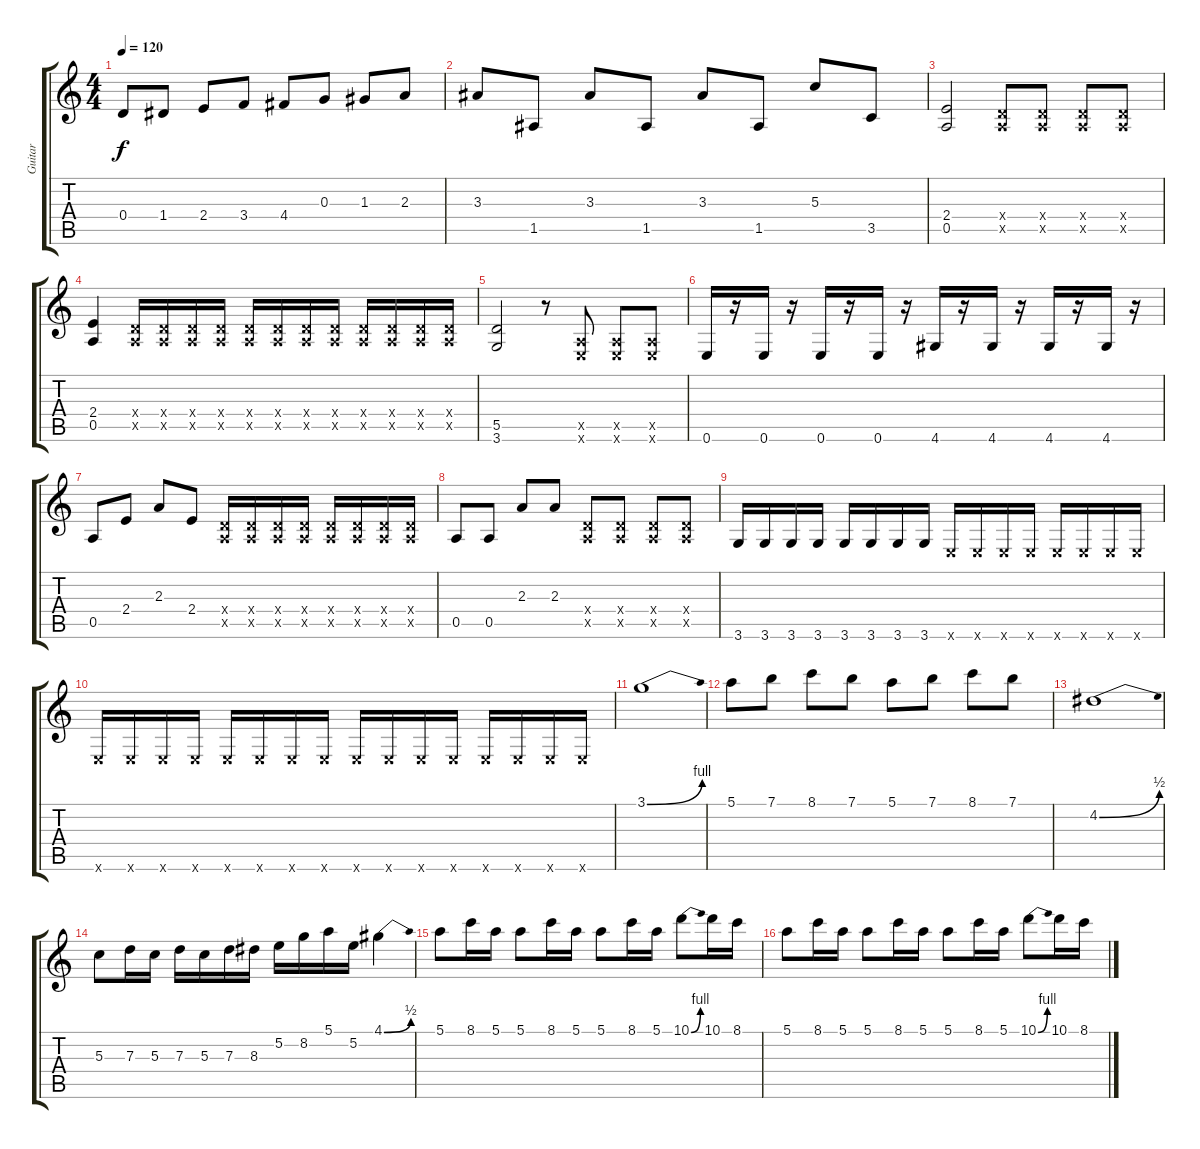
\track ("Guitar" "Guitar") {instrument distortionguitar}
\staff {score tabs}
\tuning (E4 B3 G3 D3 A2 E2) {hide}
\ts (4 4)
\tempo 120
\clef g2
\ks c
0.4.8{dy f} 1.4.8 2.4.8 3.4.8 4.4.8 0.3.8 1.3.8 2.3.8 |
3.3.8 1.5.8 3.3.8 1.5.8 3.3.8 1.5.8 5.3.8 3.5.8 |
(2.4 0.5).2 (0.4{x} 0.5{x}).8 (0.4{x} 0.5{x}).8 (0.4{x} 0.5{x}).8 (0.4{x} 0.5{x}).8 |
(2.4 0.5).4 (0.4{x} 0.5{x}).16 (0.4{x} 0.5{x}).16 (0.4{x} 0.5{x}).16 (0.4{x} 0.5{x}).16 (0.4{x} 0.5{x}).16 (0.4{x} 0.5{x}).16 (0.4{x} 0.5{x}).16 (0.4{x} 0.5{x}).16 (0.4{x} 0.5{x}).16 (0.4{x} 0.5{x}).16 (0.4{x} 0.5{x}).16 (0.4{x} 0.5{x}).16 |
(5.5 3.6).2 r.8 (0.5{x} 0.6{x}).8 (0.5{x} 0.6{x}).8 (0.5{x} 0.6{x}).8 |
0.6.16 r.16 0.6.16 r.16 0.6.16 r.16 0.6.16 r.16 4.6.16 r.16 4.6.16 r.16 4.6.16 r.16 4.6.16 r.16 |
0.5.8 2.4.8 2.3.8 2.4.8 (0.4{x} 0.5{x}).16 (0.4{x} 0.5{x}).16 (0.4{x} 0.5{x}).16 (0.4{x} 0.5{x}).16 (0.4{x} 0.5{x}).16 (0.4{x} 0.5{x}).16 (0.4{x} 0.5{x}).16 (0.4{x} 0.5{x}).16 |
0.5.8 0.5.8 2.3.8 2.3.8 (0.4{x} 0.5{x}).8 (0.4{x} 0.5{x}).8 (0.4{x} 0.5{x}).8 (0.4{x} 0.5{x}).8 |
3.6.16 3.6.16 3.6.16 3.6.16 3.6.16 3.6.16 3.6.16 3.6.16 0.6{x}.16 0.6{x}.16 0.6{x}.16 0.6{x}.16 0.6{x}.16 0.6{x}.16 0.6{x}.16 0.6{x}.16 |
0.6{x}.16 0.6{x}.16 0.6{x}.16 0.6{x}.16 0.6{x}.16 0.6{x}.16 0.6{x}.16 0.6{x}.16 0.6{x}.16 0.6{x}.16 0.6{x}.16 0.6{x}.16 0.6{x}.16 0.6{x}.16 0.6{x}.16 0.6{x}.16 |
3.1{be (bend 0 0 60 4)}.1 |
5.1.8 7.1.8 8.1.8 7.1.8 5.1.8 7.1.8 8.1.8 7.1.8 |
4.2{be (bend 0 0 60 2)}.1 |
5.3.8 7.3.16 5.3.16 7.3.16 5.3.16 7.3.16 8.3.16 5.2.16 8.2.16 5.1.16 5.2.16 4.1{be (bend 0 0 60 2)}.4 |
5.1.8 8.1.16 5.1.16 5.1.8 8.1.16 5.1.16 5.1.8 8.1.16 5.1.16 10.1{be (bend 0 0 60 4)}.8 10.1.16 8.1.16 |
5.1.8 8.1.16 5.1.16 5.1.8 8.1.16 5.1.16 5.1.8 8.1.16 5.1.16 10.1{be (bend 0 0 60 4)}.8 10.1.16 8.1.16
